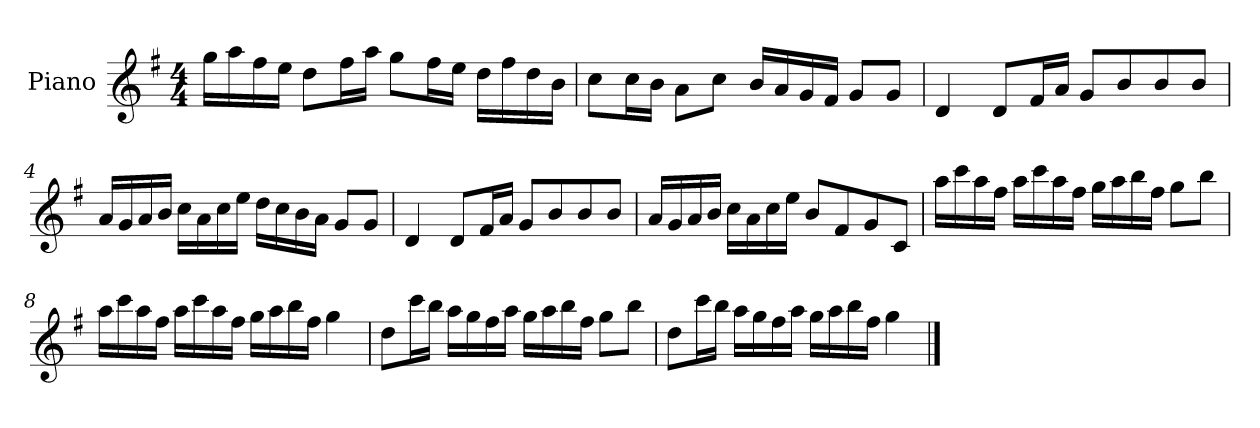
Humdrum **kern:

**kern
*part1
*staff1
*I"Piano
*I'P-no
*clefG2
*k[f#]
*M4/4
*MM90
=1
16gg\LL
16aa\
16ff#\
16ee\JJ
8dd\L
16ff#\L
16aa\JJ
8gg\L
16ff#\L
16ee\JJ
16dd\LL
16ff#\
16dd\
16b\JJ
=2
8cc\L
16cc\L
16b\JJ
8a\L
8cc\J
16b/LL
16a/
16g/
16f#/JJ
8g/L
8g/J
=3
4d/
8d/L
16f#/L
16a/JJ
8g/L
8b/
8b/
8b/J
!!LO:LB:g=z
=4
16a/LL
16g/
16a/
16b/JJ
16cc\LL
16a\
16cc\
16ee\JJ
16dd\LL
16cc\
16b\
16a\JJ
8g/L
8g/J
=5
4d/
8d/L
16f#/L
16a/JJ
8g/L
8b/
8b/
8b/J
=6
16a/LL
16g/
16a/
16b/JJ
16cc\LL
16a\
16cc\
16ee\JJ
8b/L
8f#/
8g/
8c/J
!!LO:LB:g=z
=7
16aa\LL
16ccc\
16aa\
16ff#\JJ
16aa\LL
16ccc\
16aa\
16ff#\JJ
16gg\LL
16aa\
16bb\
16ff#\JJ
8gg\L
8bb\J
=8
16aa\LL
16ccc\
16aa\
16ff#\JJ
16aa\LL
16ccc\
16aa\
16ff#\JJ
16gg\LL
16aa\
16bb\
16ff#\JJ
4gg\
=9
8dd\L
16ccc\L
16bb\JJ
16aa\LL
16gg\
16ff#\
16aa\JJ
16gg\LL
16aa\
16bb\
16ff#\JJ
8gg\L
8bb\J
!!LO:LB:g=z
=10
8dd\L
16ccc\L
16bb\JJ
16aa\LL
16gg\
16ff#\
16aa\JJ
16gg\LL
16aa\
16bb\
16ff#\JJ
4gg\
==
*-
